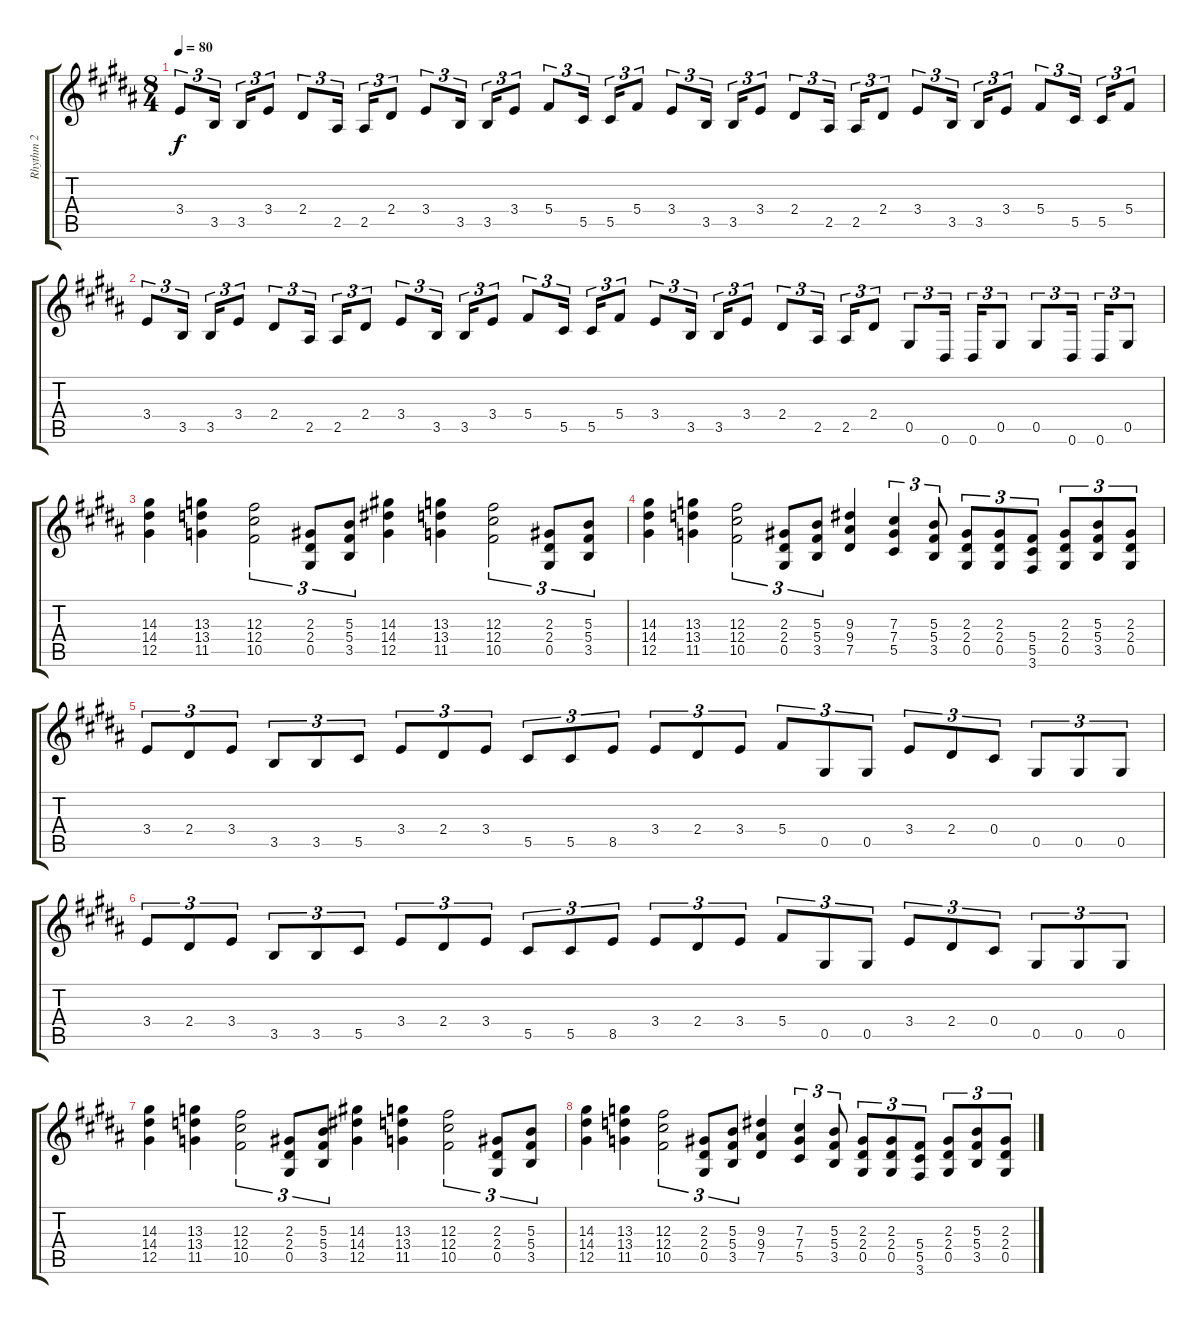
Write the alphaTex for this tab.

\track ("Rhythm 2" "Rhythm 2") {instrument distortionguitar}
\staff {score tabs}
\tuning (Eb4 Bb3 Gb3 Db3 Ab2 Eb2) {hide}
\ts (8 4)
\tempo 80
\clef g2
\ks g#minor
3.4.8{tu (3 2) dy f} 3.5.16{tu (3 2)} 3.5.16{tu (3 2)} 3.4.8{tu (3 2)} 2.4.8{tu (3 2)} 2.5.16{tu (3 2)} 2.5.16{tu (3 2)} 2.4.8{tu (3 2)} 3.4.8{tu (3 2)} 3.5.16{tu (3 2)} 3.5.16{tu (3 2)} 3.4.8{tu (3 2)} 5.4.8{tu (3 2)} 5.5.16{tu (3 2)} 5.5.16{tu (3 2)} 5.4.8{tu (3 2)} 3.4.8{tu (3 2)} 3.5.16{tu (3 2)} 3.5.16{tu (3 2)} 3.4.8{tu (3 2)} 2.4.8{tu (3 2)} 2.5.16{tu (3 2)} 2.5.16{tu (3 2)} 2.4.8{tu (3 2)} 3.4.8{tu (3 2)} 3.5.16{tu (3 2)} 3.5.16{tu (3 2)} 3.4.8{tu (3 2)} 5.4.8{tu (3 2)} 5.5.16{tu (3 2)} 5.5.16{tu (3 2)} 5.4.8{tu (3 2)} |
3.4.8{tu (3 2)} 3.5.16{tu (3 2)} 3.5.16{tu (3 2)} 3.4.8{tu (3 2)} 2.4.8{tu (3 2)} 2.5.16{tu (3 2)} 2.5.16{tu (3 2)} 2.4.8{tu (3 2)} 3.4.8{tu (3 2)} 3.5.16{tu (3 2)} 3.5.16{tu (3 2)} 3.4.8{tu (3 2)} 5.4.8{tu (3 2)} 5.5.16{tu (3 2)} 5.5.16{tu (3 2)} 5.4.8{tu (3 2)} 3.4.8{tu (3 2)} 3.5.16{tu (3 2)} 3.5.16{tu (3 2)} 3.4.8{tu (3 2)} 2.4.8{tu (3 2)} 2.5.16{tu (3 2)} 2.5.16{tu (3 2)} 2.4.8{tu (3 2)} 0.5.8{tu (3 2)} 0.6.16{tu (3 2)} 0.6.16{tu (3 2)} 0.5.8{tu (3 2)} 0.5.8{tu (3 2)} 0.6.16{tu (3 2)} 0.6.16{tu (3 2)} 0.5.8{tu (3 2)} |
(14.3 14.4 12.5).4 (13.3 13.4 11.5).4 (12.3 12.4 10.5).2{tu (3 2)} (2.3 2.4 0.5).8{tu (3 2)} (5.3 5.4 3.5).8{tu (3 2)} (14.3 14.4 12.5).4 (13.3 13.4 11.5).4 (12.3 12.4 10.5).2{tu (3 2)} (2.3 2.4 0.5).8{tu (3 2)} (5.3 5.4 3.5).8{tu (3 2)} |
(14.3 14.4 12.5).4 (13.3 13.4 11.5).4 (12.3 12.4 10.5).2{tu (3 2)} (2.3 2.4 0.5).8{tu (3 2)} (5.3 5.4 3.5).8{tu (3 2)} (9.3 9.4 7.5).4 (7.3 7.4 5.5).4{tu (3 2)} (5.3 5.4 3.5).8{tu (3 2)} (2.3 2.4 0.5).8{tu (3 2)} (2.3 2.4 0.5).8{tu (3 2)} (5.4 5.5 3.6).8{tu (3 2)} (2.3 2.4 0.5).8{tu (3 2)} (5.3 5.4 3.5).8{tu (3 2)} (2.3 2.4 0.5).8{tu (3 2)} |
3.4.8{tu (3 2)} 2.4.8{tu (3 2)} 3.4.8{tu (3 2)} 3.5.8{tu (3 2)} 3.5.8{tu (3 2)} 5.5.8{tu (3 2)} 3.4.8{tu (3 2)} 2.4.8{tu (3 2)} 3.4.8{tu (3 2)} 5.5.8{tu (3 2)} 5.5.8{tu (3 2)} 8.5.8{tu (3 2)} 3.4.8{tu (3 2)} 2.4.8{tu (3 2)} 3.4.8{tu (3 2)} 5.4.8{tu (3 2)} 0.5.8{tu (3 2)} 0.5.8{tu (3 2)} 3.4.8{tu (3 2)} 2.4.8{tu (3 2)} 0.4.8{tu (3 2)} 0.5.8{tu (3 2)} 0.5.8{tu (3 2)} 0.5.8{tu (3 2)} |
3.4.8{tu (3 2)} 2.4.8{tu (3 2)} 3.4.8{tu (3 2)} 3.5.8{tu (3 2)} 3.5.8{tu (3 2)} 5.5.8{tu (3 2)} 3.4.8{tu (3 2)} 2.4.8{tu (3 2)} 3.4.8{tu (3 2)} 5.5.8{tu (3 2)} 5.5.8{tu (3 2)} 8.5.8{tu (3 2)} 3.4.8{tu (3 2)} 2.4.8{tu (3 2)} 3.4.8{tu (3 2)} 5.4.8{tu (3 2)} 0.5.8{tu (3 2)} 0.5.8{tu (3 2)} 3.4.8{tu (3 2)} 2.4.8{tu (3 2)} 0.4.8{tu (3 2)} 0.5.8{tu (3 2)} 0.5.8{tu (3 2)} 0.5.8{tu (3 2)} |
(14.3 14.4 12.5).4 (13.3 13.4 11.5).4 (12.3 12.4 10.5).2{tu (3 2)} (2.3 2.4 0.5).8{tu (3 2)} (5.3 5.4 3.5).8{tu (3 2)} (14.3 14.4 12.5).4 (13.3 13.4 11.5).4 (12.3 12.4 10.5).2{tu (3 2)} (2.3 2.4 0.5).8{tu (3 2)} (5.3 5.4 3.5).8{tu (3 2)} |
(14.3 14.4 12.5).4 (13.3 13.4 11.5).4 (12.3 12.4 10.5).2{tu (3 2)} (2.3 2.4 0.5).8{tu (3 2)} (5.3 5.4 3.5).8{tu (3 2)} (9.3 9.4 7.5).4 (7.3 7.4 5.5).4{tu (3 2)} (5.3 5.4 3.5).8{tu (3 2)} (2.3 2.4 0.5).8{tu (3 2)} (2.3 2.4 0.5).8{tu (3 2)} (5.4 5.5 3.6).8{tu (3 2)} (2.3 2.4 0.5).8{tu (3 2)} (5.3 5.4 3.5).8{tu (3 2)} (2.3 2.4 0.5).8{tu (3 2)}
